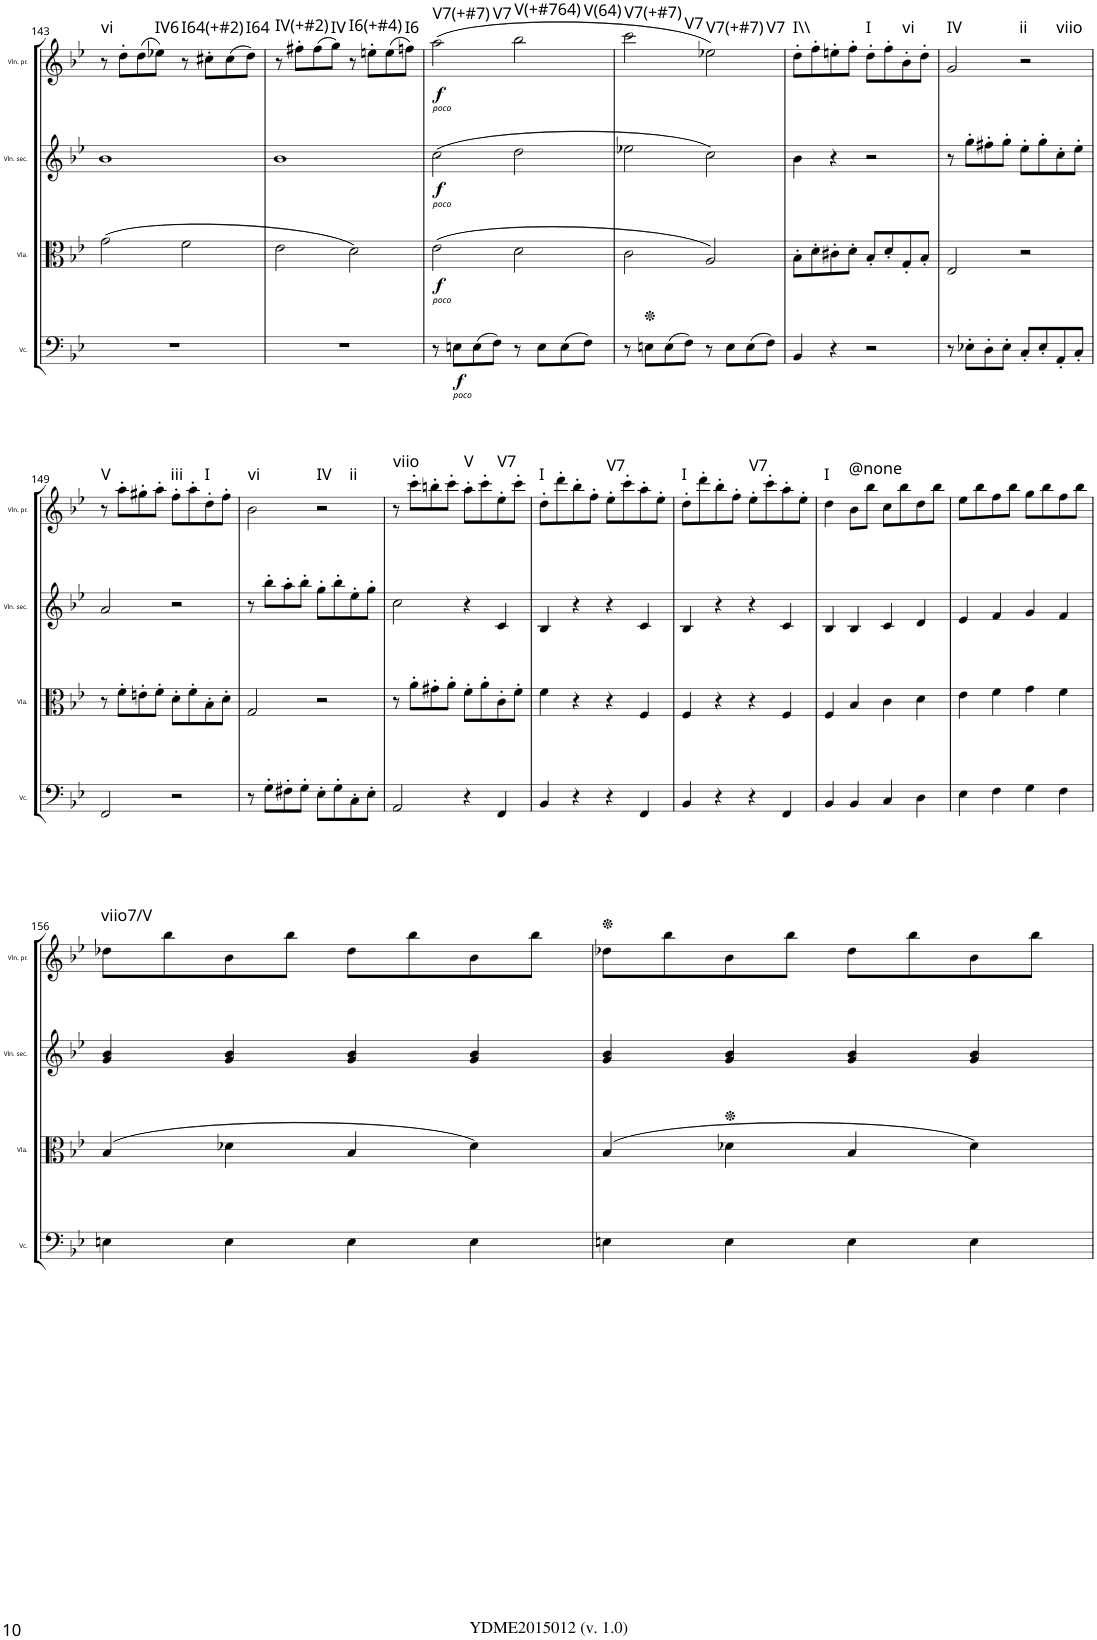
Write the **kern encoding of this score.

**kern	**dynam	**kern	**dynam	**kern	**dynam	**kern	**dynam	**harte
*part4	*part4	*part3	*part3	*part2	*part2	*part1	*part1	*part1
*staff4	*staff4	*staff3	*staff3	*staff2	*staff2	*staff1	*staff1	*
*I"Violoncelle	*	*I"Viola	*	*I"Violino secondo	*	*I"Violino primo	*	*
*I'Vc.	*	*I'Vla.	*	*I'Vln. sec.	*	*I'Vln. pr.	*	*
!!LO:PB:g=z
*clefF4	*	*clefC3	*	*clefG2	*	*clefG2	*	*
*k[b-e-]	*	*k[b-e-]	*	*k[b-e-]	*	*k[b-e-]	*	*
*B-:	*	*B-:	*	*B-:	*	*B-:	*	*
*M2/2	*	*M2/2	*	*M2/2	*	*M2/2	*	*
*met(c|)	*	*met(c|)	*	*met(c|)	*	*met(c|)	*	*
=143	=143	=143	=143	=143	=143	=143	=143	=143
!	!	!	!	!	!	!	!	!LO:H:kt=vi
1r	.	(>2g\	.	1b-	.	8r	.	N
.	.	.	.	.	.	8dd'\L	.	.
.	.	.	.	.	.	(>8dd\	.	.
!	!	!	!	!	!	!	!	!LO:H:kt=IV6
.	.	.	.	.	.	8ee-X\J)	.	N
!	!	!	!	!	!	!	!	!LO:H:kt=I64(+#2)
.	.	2f\	.	.	.	8r	.	N
.	.	.	.	.	.	8cc#X'\L	.	.
.	.	.	.	.	.	(>8cc#\	.	.
!	!	!	!	!	!	!	!	!LO:H:kt=I64
.	.	.	.	.	.	8dd\J)	.	N
=144	=144	=144	=144	=144	=144	=144	=144	=144
!	!	!	!	!	!	!	!	!LO:H:kt=IV(+#2)
1r	.	2e-\	.	1b-	.	8r	.	N
.	.	.	.	.	.	8ff#X'\L	.	.
.	.	.	.	.	.	(>8ff#\	.	.
!	!	!	!	!	!	!	!	!LO:H:kt=IV
.	.	.	.	.	.	8gg\J)	.	N
!	!	!	!	!	!	!	!	!LO:H:kt=I6(+#4)
.	.	2d\)	.	.	.	8r	.	N
.	.	.	.	.	.	8een'\L	.	.
.	.	.	.	.	.	(>8ee\	.	.
!	!	!	!	!	!	!	!	!LO:H:kt=I6
.	.	.	.	.	.	8ffn\J)	.	N
=145	=145	=145	=145	=145	=145	=145	=145	=145
!	!	!	!	!	!	!LO:TX:b:i:t=poco	!	!
!	!	!	!	!LO:TX:b:i:t=poco	!	!	!	!
!	!	!LO:TX:b:i:t=poco	!	!	!	!	!	!
!	!	!	!LO:DY:b	!	!LO:DY:b	!	!LO:DY:b	!LO:H:n=1:kt=V7(+#7)
!	!	!	!	!	!	!	!	!LO:H:n=2:kt=V7
8r	.	(>2e-\	f	(>2cc\	f	(>2aa\	f	N N
!LO:TX:b:i:t=poco	!	!	!	!	!	!	!	!
!	!LO:DY:b	!	!	!	!	!	!	!
8En\L	f	.	.	.	.	.	.	.
(>8E\	.	.	.	.	.	.	.	.
8F\J)	.	.	.	.	.	.	.	.
!	!	!	!	!	!	!	!	!LO:H:n=1:kt=V(+#764)
!	!	!	!	!	!	!	!	!LO:H:n=2:kt=V(64)
8r	.	2d\	.	2dd\	.	2bb-\	.	N N
8E\L	.	.	.	.	.	.	.	.
(>8E\	.	.	.	.	.	.	.	.
8F\J)	.	.	.	.	.	.	.	.
=146	=146	=146	=146	=146	=146	=146	=146	=146
!	!	!	!	!	!	!	!	!LO:H:n=1:kt=V7(+#7)
!	!	!	!	!	!	!	!	!LO:H:n=2:kt=V7
8r	.	2c\	.	2ee-X\	.	2ccc\	.	N N
8En\L	.	.	.	.	.	.	.	.
(>8E\	.	.	.	.	.	.	.	.
8F\J)	.	.	.	.	.	.	.	.
!	!	!	!	!	!	!	!	!LO:H:n=1:kt=V7(+#7)
!	!	!	!	!	!	!	!	!LO:H:n=2:kt=V7
8r	.	2A/)	.	2cc\)	.	2ee-X\)	.	N N
8E\L	.	.	.	.	.	.	.	.
(>8E\	.	.	.	.	.	.	.	.
8F\J)	.	.	.	.	.	.	.	.
=147	=147	=147	=147	=147	=147	=147	=147	=147
!	!	!	!	!	!	!	!	!LO:H:kt=I\\
4BB-/	.	8B-'\L	.	4b-\	.	8dd'\L	.	N
.	.	8d'\	.	.	.	8ff'\	.	.
4r	.	8c#X'\	.	4r	.	8een'\	.	.
.	.	8d'\J	.	.	.	8ff'\J	.	.
!	!	!	!	!	!	!	!	!LO:H:kt=I
2r	.	8B-'/L	.	2r	.	8dd'\L	.	N
.	.	8d'/	.	.	.	8ff'\	.	.
!	!	!	!	!	!	!	!	!LO:H:kt=vi
.	.	8G'/	.	.	.	8b-'\	.	N
.	.	8B-'/J	.	.	.	8dd'\J	.	.
=148	=148	=148	=148	=148	=148	=148	=148	=148
!	!	!	!	!	!	!	!	!LO:H:kt=IV
8r	.	2E-/	.	8r	.	2g/	.	N
8E-X'\L	.	.	.	8gg'\L	.	.	.	.
8D'\	.	.	.	8ff#X'\	.	.	.	.
8E-'\J	.	.	.	8gg'\J	.	.	.	.
!	!	!	!	!	!	!	!	!LO:H:n=1:kt=ii
!	!	!	!	!	!	!	!	!LO:H:n=2:kt=viio
8C'/L	.	2r	.	8ee-'\L	.	2r	.	N N
8E-'/	.	.	.	8gg'\	.	.	.	.
8AA'/	.	.	.	8cc'\	.	.	.	.
8C'/J	.	.	.	8ee-'\J	.	.	.	.
!!LO:LB:g=z
=149	=149	=149	=149	=149	=149	=149	=149	=149
!	!	!	!	!	!	!	!	!LO:H:kt=V
2FF/	.	8r	.	2a/	.	8r	.	N
.	.	8f'\L	.	.	.	8aa'\L	.	.
.	.	8en'\	.	.	.	8gg#X'\	.	.
.	.	8f'\J	.	.	.	8aa'\J	.	.
!	!	!	!	!	!	!	!	!LO:H:kt=iii
2r	.	8d'\L	.	2r	.	8ff'\L	.	N
.	.	8f'\	.	.	.	8aa'\	.	.
!	!	!	!	!	!	!	!	!LO:H:kt=I
.	.	8B-'\	.	.	.	8dd'\	.	N
.	.	8d'\J	.	.	.	8ff'\J	.	.
=150	=150	=150	=150	=150	=150	=150	=150	=150
!	!	!	!	!	!	!	!	!LO:H:kt=vi
8r	.	2G/	.	8r	.	2b-\	.	N
8G'\L	.	.	.	8bb-'\L	.	.	.	.
8F#X'\	.	.	.	8aa'\	.	.	.	.
8G'\J	.	.	.	8bb-'\J	.	.	.	.
!	!	!	!	!	!	!	!	!LO:H:n=1:kt=IV
!	!	!	!	!	!	!	!	!LO:H:n=2:kt=ii
8E-'\L	.	2r	.	8gg'\L	.	2r	.	N N
8G'\	.	.	.	8bb-'\	.	.	.	.
8C'\	.	.	.	8ee-'\	.	.	.	.
8E-'\J	.	.	.	8gg'\J	.	.	.	.
=151	=151	=151	=151	=151	=151	=151	=151	=151
!	!	!	!	!	!	!	!	!LO:H:kt=viio
2AA/	.	8r	.	2cc\	.	8r	.	N
.	.	8a'\L	.	.	.	8ccc'\L	.	.
.	.	8g#X'\	.	.	.	8bbn'\	.	.
.	.	8a'\J	.	.	.	8ccc'\J	.	.
!	!	!	!	!	!	!	!	!LO:H:kt=V
4r	.	8f'\L	.	4r	.	8aa'\L	.	N
.	.	8a'\	.	.	.	8ccc'\	.	.
!	!	!	!	!	!	!	!	!LO:H:kt=V7
4FF/	.	8c'\	.	4c/	.	8ee-'\	.	N
.	.	8f'\J	.	.	.	8ccc'\J	.	.
=152	=152	=152	=152	=152	=152	=152	=152	=152
!	!	!	!	!	!	!	!	!LO:H:kt=I
4BB-/	.	4f\	.	4B-/	.	8dd'\L	.	N
.	.	.	.	.	.	8ddd'\	.	.
4r	.	4r	.	4r	.	8bb-'\	.	.
.	.	.	.	.	.	8ff'\J	.	.
!	!	!	!	!	!	!	!	!LO:H:kt=V7
4r	.	4r	.	4r	.	8ee-'\L	.	N
.	.	.	.	.	.	8ccc'\	.	.
4FF/	.	4F/	.	4c/	.	8aa'\	.	.
.	.	.	.	.	.	8ee-'\J	.	.
=153	=153	=153	=153	=153	=153	=153	=153	=153
!	!	!	!	!	!	!	!	!LO:H:kt=I
4BB-/	.	4F/	.	4B-/	.	8dd'\L	.	N
.	.	.	.	.	.	8ddd'\	.	.
4r	.	4r	.	4r	.	8bb-'\	.	.
.	.	.	.	.	.	8ff'\J	.	.
!	!	!	!	!	!	!	!	!LO:H:kt=V7
4r	.	4r	.	4r	.	8ee-'\L	.	N
.	.	.	.	.	.	8ccc'\	.	.
4FF/	.	4F/	.	4c/	.	8aa'\	.	.
.	.	.	.	.	.	8ee-'\J	.	.
=154	=154	=154	=154	=154	=154	=154	=154	=154
!	!	!	!	!	!	!	!	!LO:H:kt=I
4BB-/	.	4F/	.	4B-/	.	4dd\	.	N
!	!	!	!	!	!	!	!	!LO:H:kt=@none
4BB-/	.	4B-/	.	4B-/	.	8b-\L	.	N
.	.	.	.	.	.	8bb-\J	.	.
4C/	.	4c\	.	4c/	.	8cc\L	.	.
.	.	.	.	.	.	8bb-\	.	.
4D\	.	4d\	.	4d/	.	8dd\	.	.
.	.	.	.	.	.	8bb-\J	.	.
=155	=155	=155	=155	=155	=155	=155	=155	=155
4E-\	.	4e-\	.	4e-/	.	8ee-\L	.	.
.	.	.	.	.	.	8bb-\	.	.
4F\	.	4f\	.	4f/	.	8ff\	.	.
.	.	.	.	.	.	8bb-\J	.	.
4G\	.	4g\	.	4g/	.	8gg\L	.	.
.	.	.	.	.	.	8bb-\	.	.
4F\	.	4f\	.	4f/	.	8ff\	.	.
.	.	.	.	.	.	8bb-\J	.	.
!!LO:LB:g=z
=156	=156	=156	=156	=156	=156	=156	=156	=156
!	!	!	!	!	!	!	!	!LO:H:kt=viio7/V
4En\	.	(>4B-/	.	4g/ 4b-/	.	8dd-X\L	.	N
.	.	.	.	.	.	8bb-\	.	.
4E\	.	4d-X\	.	4g/ 4b-/	.	8b-\	.	.
.	.	.	.	.	.	8bb-\J	.	.
4E\	.	4B-/	.	4g/ 4b-/	.	8dd-\L	.	.
.	.	.	.	.	.	8bb-\	.	.
4E\	.	4d-\)	.	4g/ 4b-/	.	8b-\	.	.
.	.	.	.	.	.	8bb-\J	.	.
=157	=157	=157	=157	=157	=157	=157	=157	=157
4En\	.	(>4B-/	.	4g/ 4b-/	.	8dd-X\L	.	.
.	.	.	.	.	.	8bb-\	.	.
4E\	.	4d-X\	.	4g/ 4b-/	.	8b-\	.	.
.	.	.	.	.	.	8bb-\J	.	.
4E\	.	4B-/	.	4g/ 4b-/	.	8dd-\L	.	.
.	.	.	.	.	.	8bb-\	.	.
4E\	.	4d-\)	.	4g/ 4b-/	.	8b-\	.	.
.	.	.	.	.	.	8bb-\J	.	.
=	=	=	=	=	=	=	=	=
*-	*-	*-	*-	*-	*-	*-	*-	*-
